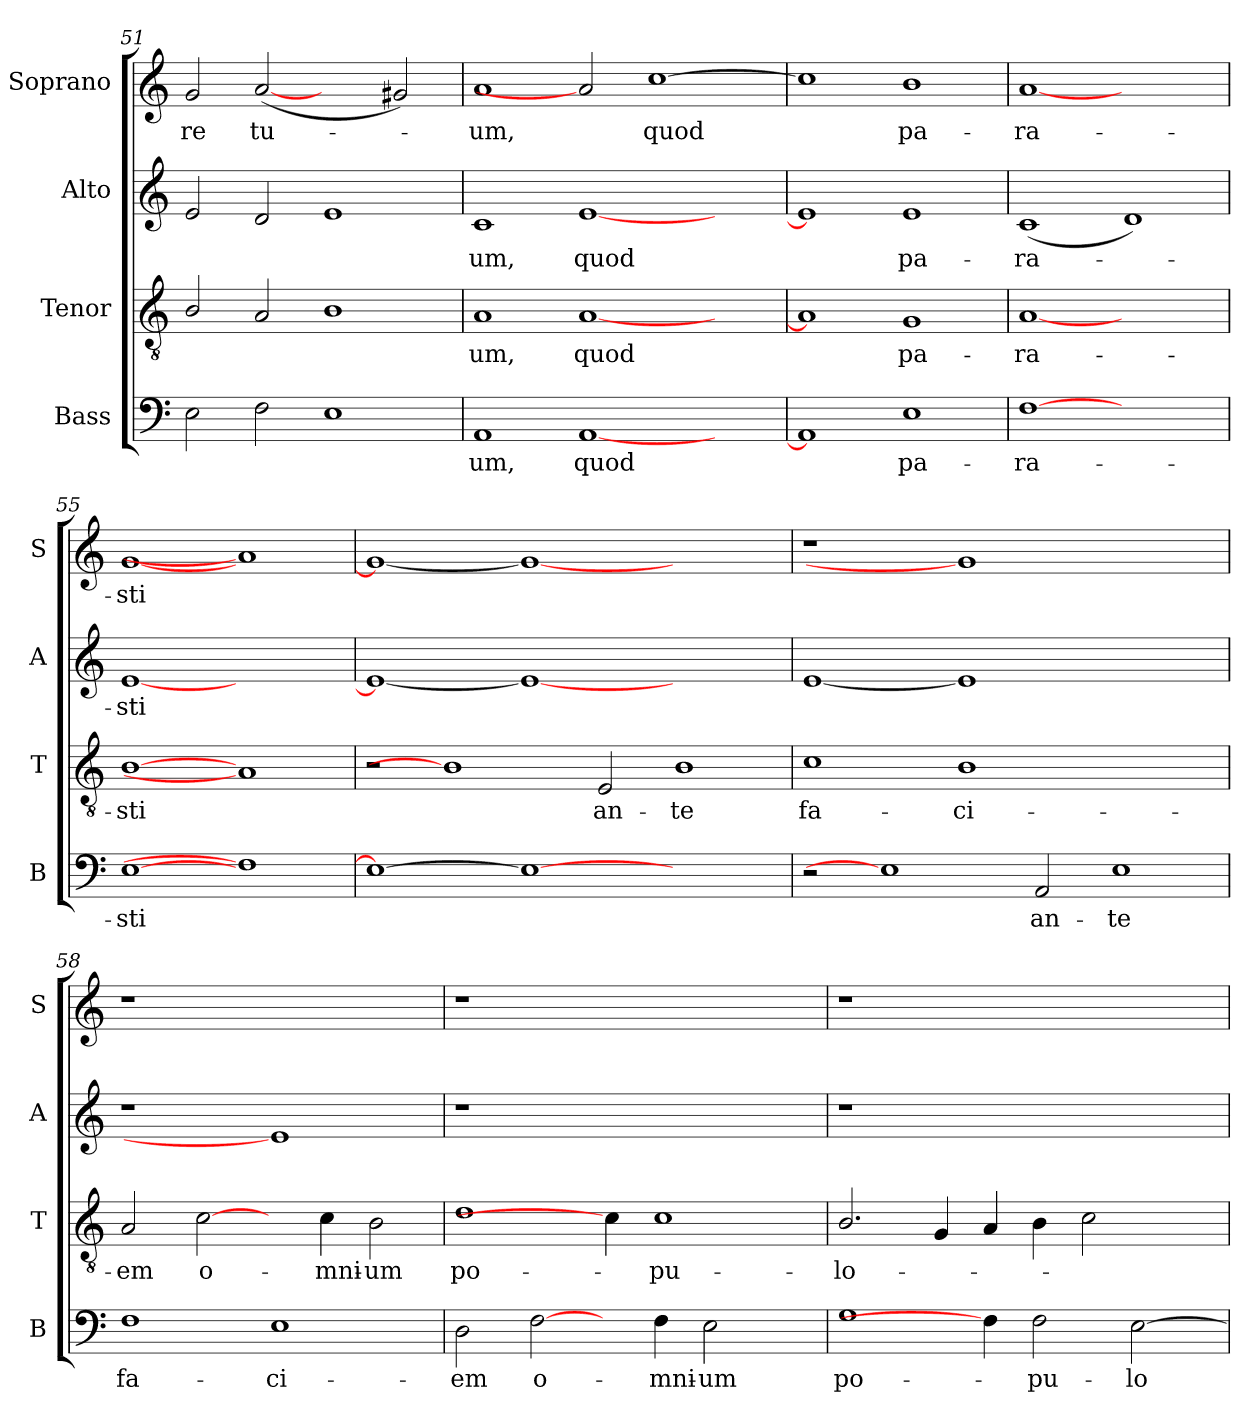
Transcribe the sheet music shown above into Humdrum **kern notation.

**kern	**text	**kern	**text	**kern	**text	**kern	**text
*part4	*part4	*part3	*part3	*part2	*part2	*part1	*part1
*staff4	*staff4	*staff3	*staff3	*staff2	*staff2	*staff1	*staff1
*I"Bass	*	*I"Tenor	*	*I"Alto	*	*I"Soprano	*
*I'B	*	*I'T	*	*I'A	*	*I'S	*
*clefF4	*	*clefGv2	*	*clefG2	*	*clefG2	*
*k[]	*	*k[]	*	*k[]	*	*k[]	*
=51	=51	=51	=51	=51	=51	=51	=51
!	!	!	!	!	!	!	!LO:LY:b
2E\	.	2B/	.	2e/	.	2g/	re
!	!	!	!	!	!	!	!LO:LY:b
2F\	.	2A/	.	2d/	.	(<[2a	tu-
1E	.	1B	.	1e	.	2ryy	.
.	.	.	.	.	.	2g#X/)	.
=52	=52	=52	=52	=52	=52	=52	=52
!	!LO:LY:b	!	!LO:LY:b	!	!LO:LY:b	!	!LO:LY:b
1AA	um,	1A	um,	1c	um,	1a	um,
!	!LO:LY:b	!	!LO:LY:b	!	!LO:LY:b	!	!
[1AA	quod	[1A	quod	[1e	quod	2a]	.
!	!	!	!	!	!	!	!LO:LY:b
.	.	.	.	.	.	[1cc	quod
2ryy	.	2ryy	.	2ryy	.	.	.
=53	=53	=53	=53	=53	=53	=53	=53
1AA]	.	1A]	.	1e]	.	1cc]	.
!	!LO:LY:b	!	!LO:LY:b	!	!LO:LY:b	!	!LO:LY:b
1E	pa-	1G	pa-	1e	pa-	1b	pa-
=54	=54	=54	=54	=54	=54	=54	=54
!	!LO:LY:b	!	!LO:LY:b	!	!LO:LY:b	!	!LO:LY:b
[1F	-ra-	[1A	-ra-	(<1c	-ra-	[1a	-ra-
1ryy	.	1ryy	.	1d)	.	1ryy	.
=55	=55	=55	=55	=55	=55	=55	=55
!	!LO:LY:b	!	!LO:LY:b	!	!LO:LY:b	!	!LO:LY:b
[1E	-sti	[1B	-sti	[1e	sti	[1g	-sti
1F]	.	1A]	.	1ryy	.	1a]	.
=56	=56	=56	=56	=56	=56	=56	=56
1E_	.	2r	.	1e_	.	1g_	.
.	.	1B]	.	.	.	.	.
1E_	.	.	.	1e_	.	1g_	.
!	!	!	!LO:LY:b	!	!	!	!
.	.	2E/	an-	.	.	.	.
!	!	!	!LO:LY:b	!	!	!	!
1ryy	.	1B	-te	1ryy	.	1ryy	.
!!LO:LB:g=z
=57	=57	=57	=57	=57	=57	=57	=57
!	!	!	!LO:LY:b	!	!	!	!
2r	.	1c	fa-	[1e	.	1r	.
1E]	.	.	.	.	.	.	.
!	!	!	!LO:LY:b	!	!	!	!
.	.	1B	-ci-	1e]	.	1g]	.
!	!LO:LY:b	!	!	!	!	!	!
2AA/	an-	.	.	.	.	.	.
!	!LO:LY:b	!	!	!	!	!	!
1E	-te	1ryy	.	1ryy	.	1ryy	.
!!LO:PB:g=z
=58	=58	=58	=58	=58	=58	=58	=58
!	!LO:LY:b	!	!LO:LY:b	!	!	!	!
1F	fa-	2A/	-em	1r	.	1r	.
!	!	!	!LO:LY:b	!	!	!	!
.	.	[2c\	o-	.	.	.	.
!	!LO:LY:b	!	!	!	!	!	!
1E	-ci-	4ryy	.	1e]	.	1ryy	.
!	!	!	!LO:LY:b	!	!	!	!
.	.	4c\	-mni-	.	.	.	.
!	!	!	!LO:LY:b	!	!	!	!
.	.	2B\	-um	.	.	.	.
=59	=59	=59	=59	=59	=59	=59	=59
!	!LO:LY:b	!	!LO:LY:b	!	!	!	!
2D\	-em	1d	po-	1r	.	1r	.
!	!LO:LY:b	!	!	!	!	!	!
[2F\	o-	.	.	.	.	.	.
4ryy	.	4c\]	.	1ryy	.	1ryy	.
!	!LO:LY:b	!	!LO:LY:b	!	!	!	!
4F\	-mni-	1c	-pu-	.	.	.	.
!	!LO:LY:b	!	!	!	!	!	!
2E\	-um	.	.	.	.	.	.
4ryy	.	.	.	4ryy	.	4ryy	.
=60	=60	=60	=60	=60	=60	=60	=60
!	!LO:LY:b	!	!LO:LY:b	!	!	!	!
1G	po-	2.B/	-lo-	1r	.	1r	.
.	.	4G/	.	.	.	.	.
4F\]	.	4A/	.	1ryy	.	1ryy	.
!	!LO:LY:b	!	!	!	!	!	!
2F\	-pu-	4B\	.	.	.	.	.
.	.	2c\	.	.	.	.	.
!	!LO:LY:b	!	!	!	!	!	!
[2E\	-lo-	.	.	.	.	.	.
.	.	4ryy	.	4ryy	.	4ryy	.
=	=	=	=	=	=	=	=
*-	*-	*-	*-	*-	*-	*-	*-
